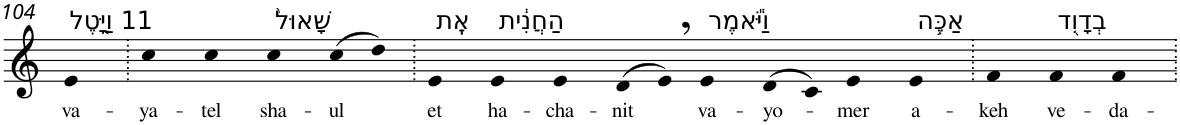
**kern	**text
*part1	*part1
*staff1	*staff1
*I"Piano	*
*I'Pno	*
!!LO:PB:g=z
*clefG2	*
*k[]	*
=104	=104
!LO:TX:a:t=11 וַיָּ֤טֶל	!
!	!LO:LY:b
4e	va-
=105.	=105.
!	!LO:LY:b
4cc	-ya-
!	!LO:LY:b
4cc	-tel
!LO:TX:a:t=שָׁאוּל֙	!
!	!LO:LY:b
4cc	sha-
!	!LO:LY:b
(>8cc	-ul
8dd)	.
=106.	=106.
!LO:TX:a:t=אֶֽת	!
!	!LO:LY:b
4e	et
!LO:TX:a:t=הַחֲנִ֔ית	!
!	!LO:LY:b
4e	ha-
!	!LO:LY:b
4e	-cha-
!	!LO:LY:b
(>8d	-nit
8e,)	.
!LO:TX:a:t=וַיֹּ֕אמֶר	!
!	!LO:LY:b
4e	va-
!	!LO:LY:b
(>8d	-yo-
8c)	.
!	!LO:LY:b
4e	-mer
!LO:TX:a:t=אַכֶּ֥ה	!
!	!LO:LY:b
4e	a-
=107.	=107.
!	!LO:LY:b
4f	-keh
!LO:TX:a:t=בְדָוִ֖ד	!
!	!LO:LY:b
4f	ve-
!	!LO:LY:b
4f	-da-
=.	=.
*-	*-
